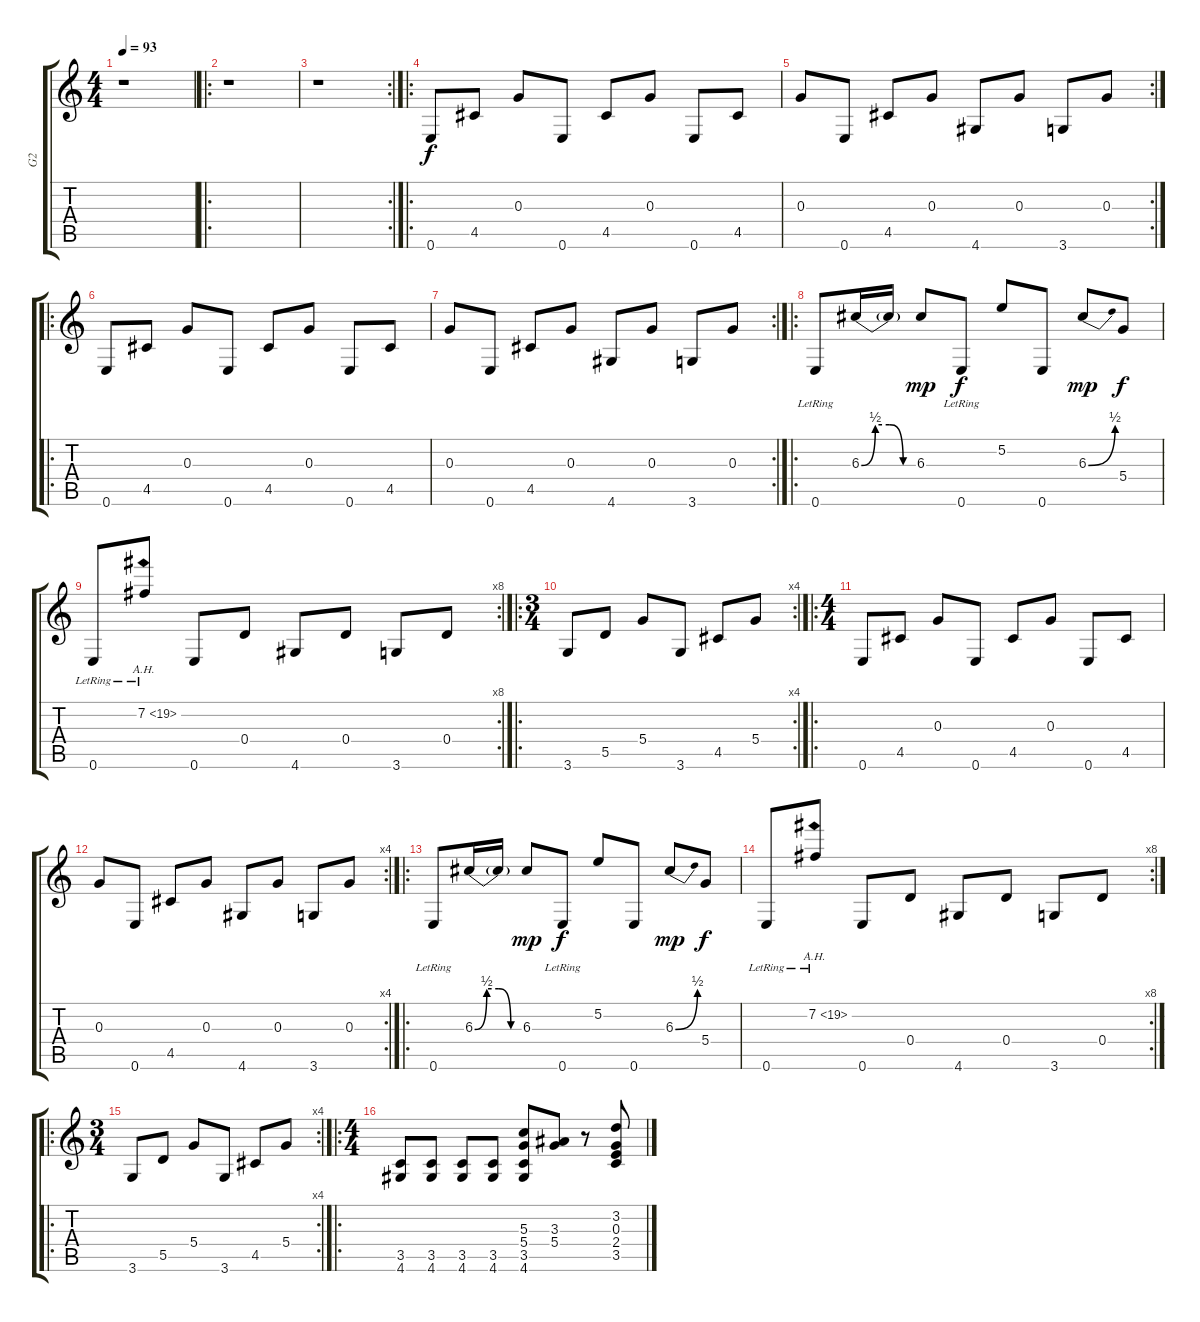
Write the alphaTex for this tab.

\track ("G2" "G2") {instrument acousticguitarsteel}
\staff {score tabs}
\tuning (E4 B3 G3 D3 A2 E2) {hide}
\ts (4 4)
\tempo 93
\clef g2
\ks c
r.1{dy f instrument acousticguitarsteel} |
\ro
r.1 |
\rc 2
r.1 |
\ro
0.6.8 4.5.8 0.3.8 0.6.8 4.5.8 0.3.8 0.6.8 4.5.8 |
\rc 2
0.3.8 0.6.8 4.5.8 0.3.8 4.6.8 0.3.8 3.6.8 0.3.8 |
\ro
0.6.8 4.5.8 0.3.8 0.6.8 4.5.8 0.3.8 0.6.8 4.5.8 |
\rc 2
0.3.8 0.6.8 4.5.8 0.3.8 4.6.8 0.3.8 3.6.8 0.3.8 |
\ro
0.6{lr}.8 6.3{be (custom 0 0 15 2 30 2 45 0 60 0)}.16 6.3{t}.16 6.3.8{dy mp} 0.6{lr}.8{dy f} 5.2.8 0.6.8 6.3{be (bend 0 0 60 2)}.8{dy mp} 5.4.8{dy f} |
\rc 8
0.6{lr}.8 7.2{ah 12 lr}.8 0.6.8 0.4.8 4.6.8 0.4.8 3.6.8 0.4.8 |
\ro
\rc 4
\ts (3 4)
3.6.8 5.5.8 5.4.8 3.6.8 4.5.8 5.4.8 |
\ro
\ts (4 4)
0.6.8 4.5.8 0.3.8 0.6.8 4.5.8 0.3.8 0.6.8 4.5.8 |
\rc 4
0.3.8 0.6.8 4.5.8 0.3.8 4.6.8 0.3.8 3.6.8 0.3.8 |
\ro
0.6{lr}.8 6.3{be (custom 0 0 15 2 30 2 45 0 60 0)}.16 6.3{t}.16 6.3.8{dy mp} 0.6{lr}.8{dy f} 5.2.8 0.6.8 6.3{be (bend 0 0 60 2)}.8{dy mp} 5.4.8{dy f} |
\rc 8
0.6{lr}.8 7.2{ah 12 lr}.8 0.6.8 0.4.8 4.6.8 0.4.8 3.6.8 0.4.8 |
\ro
\rc 4
\ts (3 4)
3.6.8 5.5.8 5.4.8 3.6.8 4.5.8 5.4.8 |
\ro
\ts (4 4)
(3.5 4.6).8 (3.5 4.6).8 (3.5 4.6).8 (3.5 4.6).8 (5.3 5.4 3.5 4.6).8 (3.3 5.4).8 r.8 (3.2 0.3 2.4 3.5).8
